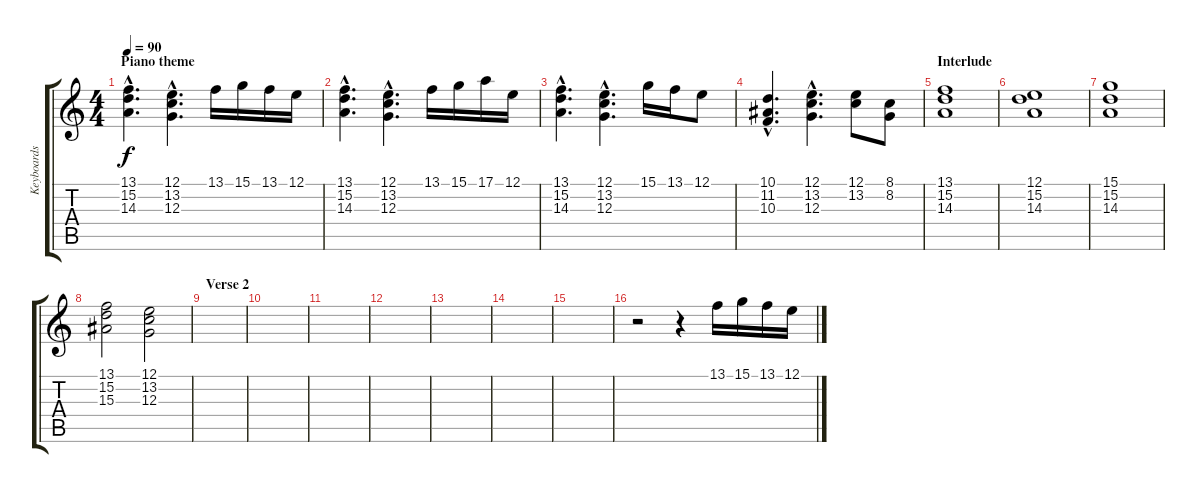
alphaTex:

\track ("Keyboards (1)" "Keyboards ") {instrument stringensemble1}
\staff {score tabs}
\tuning (E4 B3 G3 D3 A2 E2) {hide}
\ts (4 4)
\section ("" "Piano theme")
\tempo 90
\clef g2
\ks c
(13.1{hac} 15.2{hac} 14.3{hac}).4{d dy f volume 7} (12.1{hac} 13.2{hac} 12.3{hac}).4{d} 13.1.16 15.1.16 13.1.16 12.1.16 |
(13.1{hac} 15.2{hac} 14.3{hac}).4{d} (12.1{hac} 13.2{hac} 12.3{hac}).4{d} 13.1.16 15.1.16 17.1.16 12.1.16 |
(13.1{hac} 15.2{hac} 14.3{hac}).4{d} (12.1{hac} 13.2{hac} 12.3{hac}).4{d} 15.1.16 13.1.16 12.1.8 |
(10.1{hac} 11.2{hac} 10.3{hac}).4{d} (12.1{hac} 13.2{hac} 12.3{hac}).4{d} (12.1 13.2).8 (8.1 8.2).8 |
\section ("" "Interlude")
(13.1 15.2 14.3).1 |
(12.1 15.2 14.3).1 |
(15.1 15.2 14.3).1 |
(13.1 15.2 15.3).2 (12.1 13.2 12.3).2 |
\section ("" "Verse 2")
|
|
|
|
|
|
|
r.2 r.4 13.1.16{volume 12} 15.1.16 13.1.16 12.1.16
